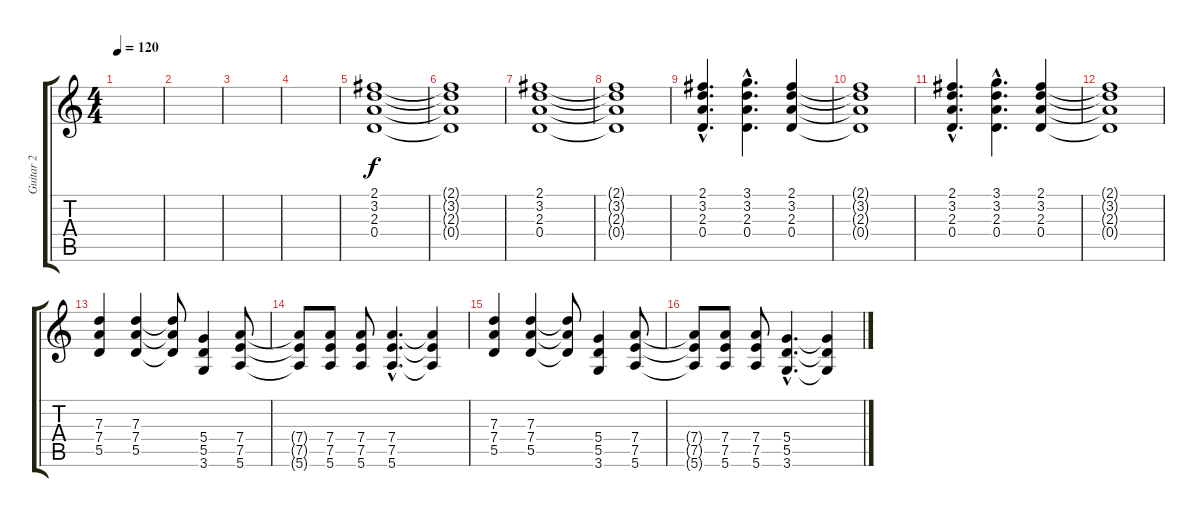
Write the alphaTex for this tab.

\track ("Guitar 2" "Guitar 2") {instrument distortionguitar}
\staff {score tabs}
\tuning (E4 B3 G3 D3 A2 E2) {hide}
\ts (4 4)
\tempo 120
\clef g2
\ks c
|
|
|
|
(2.1 3.2 2.3 0.4).1 |
(2.1{t} 3.2{t} 2.3{t} 0.4{t}).1 |
(2.1 3.2 2.3 0.4).1 |
(2.1{t} 3.2{t} 2.3{t} 0.4{t}).1 |
(2.1{hac} 3.2{hac} 2.3{hac} 0.4{hac}).4{d} (3.1{hac} 3.2{hac} 2.3{hac} 0.4{hac}).4{d} (2.1 3.2 2.3 0.4).4 |
(2.1{t} 3.2{t} 2.3{t} 0.4{t}).1 |
(2.1{hac} 3.2{hac} 2.3{hac} 0.4{hac}).4{d} (3.1{hac} 3.2{hac} 2.3{hac} 0.4{hac}).4{d} (2.1 3.2 2.3 0.4).4 |
(2.1{t} 3.2{t} 2.3{t} 0.4{t}).1 |
(7.3 7.4 5.5).4 (7.3 7.4 5.5).4 (7.3{t} 7.4{t} 5.5{t}).8 (5.4 5.5 3.6).4 (7.4 7.5 5.6).8 |
(7.4{t} 7.5{t} 5.6{t}).8 (7.4 7.5 5.6).8 (7.4 7.5 5.6).8 (7.4{hac} 7.5{hac} 5.6{hac}).4{d} (7.4{t} 7.5{t} 5.6{t}).4 |
(7.3 7.4 5.5).4 (7.3 7.4 5.5).4 (7.3{t} 7.4{t} 5.5{t}).8 (5.4 5.5 3.6).4 (7.4 7.5 5.6).8 |
(7.4{t} 7.5{t} 5.6{t}).8 (7.4 7.5 5.6).8 (7.4 7.5 5.6).8 (5.4{hac} 5.5{hac} 3.6{hac}).4{d} (5.4{t} 5.5{t} 3.6{t}).4
